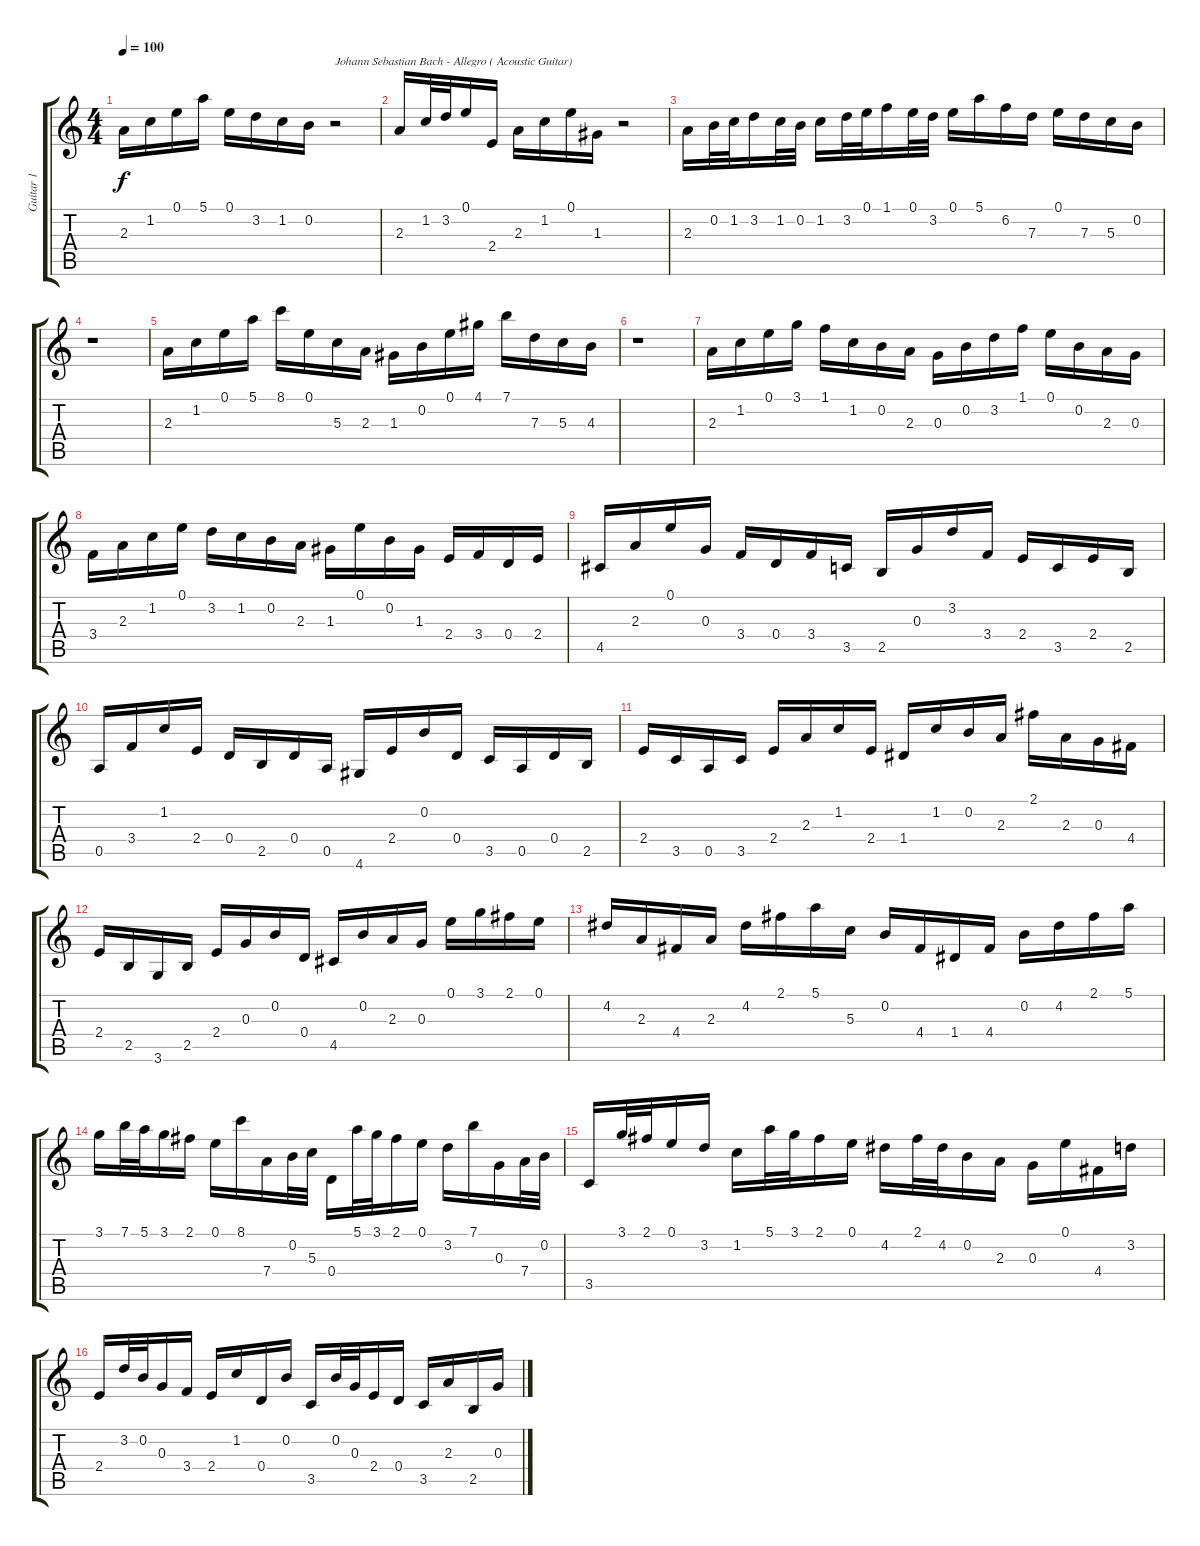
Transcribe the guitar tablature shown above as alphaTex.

\track ("Guitar 1" "Guitar 1") {instrument acousticguitarnylon}
\staff {score tabs}
\tuning (E4 B3 G3 D3 A2 E2) {hide}
\ts (4 4)
\tempo 100
\clef g2
\ks c
2.3.16{dy f instrument acousticguitarnylon} 1.2.16 0.1.16 5.1.16 0.1.16 3.2.16 1.2.16 0.2.16 r.2{txt "Johann Sebastian Bach - Allegro ( Acoustic Guitar)"} |
2.3.16 1.2.32 3.2.32 0.1.16 2.4.16 2.3.16 1.2.16 0.1.16 1.3.16 r.2 |
2.3.16 0.2.32 1.2.32 3.2.16 1.2.32 0.2.32 1.2.16 3.2.32 0.1.32 1.1.16 0.1.32 3.2.32 0.1.16 5.1.16 6.2.16 7.3.16 0.1.16 7.3.16 5.3.16 0.2.16 |
r.1 |
2.3.16 1.2.16 0.1.16 5.1.16 8.1.16 0.1.16 5.3.16 2.3.16 1.3.16 0.2.16 0.1.16 4.1.16 7.1.16 7.3.16 5.3.16 4.3.16 |
r.1 |
2.3.16 1.2.16 0.1.16 3.1.16 1.1.16 1.2.16 0.2.16 2.3.16 0.3.16 0.2.16 3.2.16 1.1.16 0.1.16 0.2.16 2.3.16 0.3.16 |
3.4.16 2.3.16 1.2.16 0.1.16 3.2.16 1.2.16 0.2.16 2.3.16 1.3.16 0.1.16 0.2.16 1.3.16 2.4.16 3.4.16 0.4.16 2.4.16 |
4.5.16 2.3.16 0.1.16 0.3.16 3.4.16 0.4.16 3.4.16 3.5.16 2.5.16 0.3.16 3.2.16 3.4.16 2.4.16 3.5.16 2.4.16 2.5.16 |
0.5.16 3.4.16 1.2.16 2.4.16 0.4.16 2.5.16 0.4.16 0.5.16 4.6.16 2.4.16 0.2.16 0.4.16 3.5.16 0.5.16 0.4.16 2.5.16 |
2.4.16 3.5.16 0.5.16 3.5.16 2.4.16 2.3.16 1.2.16 2.4.16 1.4.16 1.2.16 0.2.16 2.3.16 2.1.16 2.3.16 0.3.16 4.4.16 |
2.4.16 2.5.16 3.6.16 2.5.16 2.4.16 0.3.16 0.2.16 0.4.16 4.5.16 0.2.16 2.3.16 0.3.16 0.1.16 3.1.16 2.1.16 0.1.16 |
4.2.16 2.3.16 4.4.16 2.3.16 4.2.16 2.1.16 5.1.16 5.3.16 0.2.16 4.4.16 1.4.16 4.4.16 0.2.16 4.2.16 2.1.16 5.1.16 |
3.1.16 7.1.32 5.1.32 3.1.16 2.1.16 0.1.16 8.1.16 7.4.16 0.2.32 5.3.32 0.4.16 5.1.32 3.1.32 2.1.16 0.1.16 3.2.16 7.1.16 0.3.16 7.4.32 0.2.32 |
3.5.16 3.1.32 2.1.32 0.1.16 3.2.16 1.2.16 5.1.32 3.1.32 2.1.16 0.1.16 4.2.16 2.1.32 4.2.32 0.2.16 2.3.16 0.3.16 0.1.16 4.4.16 3.2.16 |
2.4.16 3.2.32 0.2.32 0.3.16 3.4.16 2.4.16 1.2.16 0.4.16 0.2.16 3.5.16 0.2.32 0.3.32 2.4.16 0.4.16 3.5.16 2.3.16 2.5.16 0.3.16
